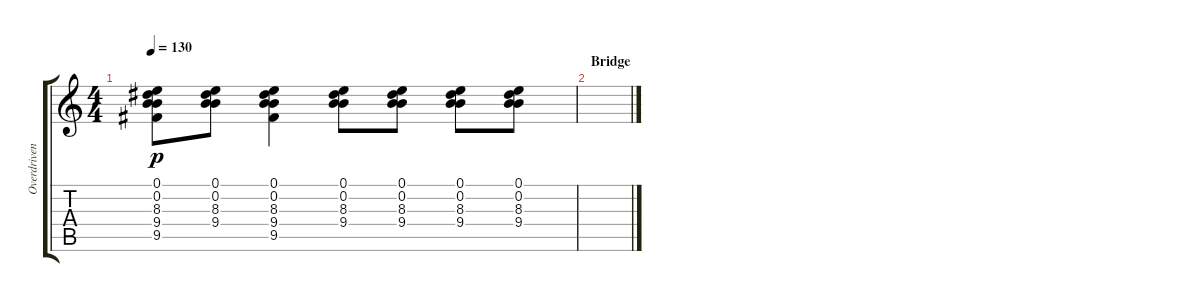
\track ("Overdriven Guitar" "Overdriven") {instrument overdrivenguitar}
\staff {score tabs}
\tuning (E4 B3 G3 D3 A2 E2) {hide}
\ts (4 4)
\tempo 130
\clef g2
\ks c
(0.1 0.2 8.3 9.4 9.5).8{dy p} (0.1 0.2 8.3 9.4).8 (0.1 0.2 8.3 9.4 9.5).4 (0.1 0.2 8.3 9.4).8 (0.1 0.2 8.3 9.4).8 (0.1 0.2 8.3 9.4).8 (0.1 0.2 8.3 9.4).8 |
\section ("" "Bridge")
